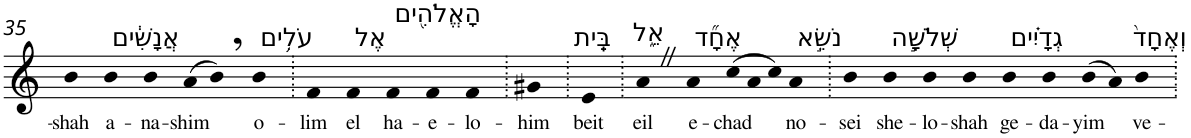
**kern	**text
*part1	*part1
*staff1	*staff1
*I"Piano	*
*I'Pno	*
!!LO:PB:g=z
*clefG2	*
*k[]	*
=35	=35
!	!LO:LY:b
4b	-shah
!LO:TX:a:t=אֲנָשִׁ֔ים	!
!	!LO:LY:b
4b	a-
!	!LO:LY:b
4b	-na-
!	!LO:LY:b
(>8a	-shim
8b,)	.
!LO:TX:a:t=עֹלִ֥ים	!
!	!LO:LY:b
4b	o-
=36.	=36.
!	!LO:LY:b
4f	-lim
!LO:TX:a:t=אֶל	!
!	!LO:LY:b
4f	el
!LO:TX:a:t=הָאֱלֹהִ֖ים	!
!	!LO:LY:b
4f	ha-
!	!LO:LY:b
4f	-e-
!	!LO:LY:b
4f	-lo-
=37.	=37.
!	!LO:LY:b
4g#X	-him
=38.	=38.
!LO:TX:a:t=בֵּֽית	!
!	!LO:LY:b
4e	beit
=39.	=39.
!LO:TX:a:t=אֵ֑ל	!
!	!LO:LY:b
4aZ	eil
!LO:TX:a:t=אֶחָ֞ד	!
!	!LO:LY:b
4a	e-
*Xtuplet	*
!	!LO:LY:b
(>12cc	-chad
12a	.
12cc)	.
!LO:TX:a:t=נֹשֵׂ֣א	!
!	!LO:LY:b
4a	no-
=40.	=40.
!	!LO:LY:b
4b	-sei
!LO:TX:a:t=שְׁלֹשָׁ֣ה	!
!	!LO:LY:b
4b	she-
!	!LO:LY:b
4b	-lo-
!	!LO:LY:b
4b	-shah
!LO:TX:a:t=גְדָיִ֗ים	!
!	!LO:LY:b
4b	ge-
!	!LO:LY:b
4b	-da-
!	!LO:LY:b
(>8b	-yim
8a)	.
!LO:TX:a:t=וְאֶחָד֙	!
!	!LO:LY:b
4b	ve-
=.	=.
*-	*-
